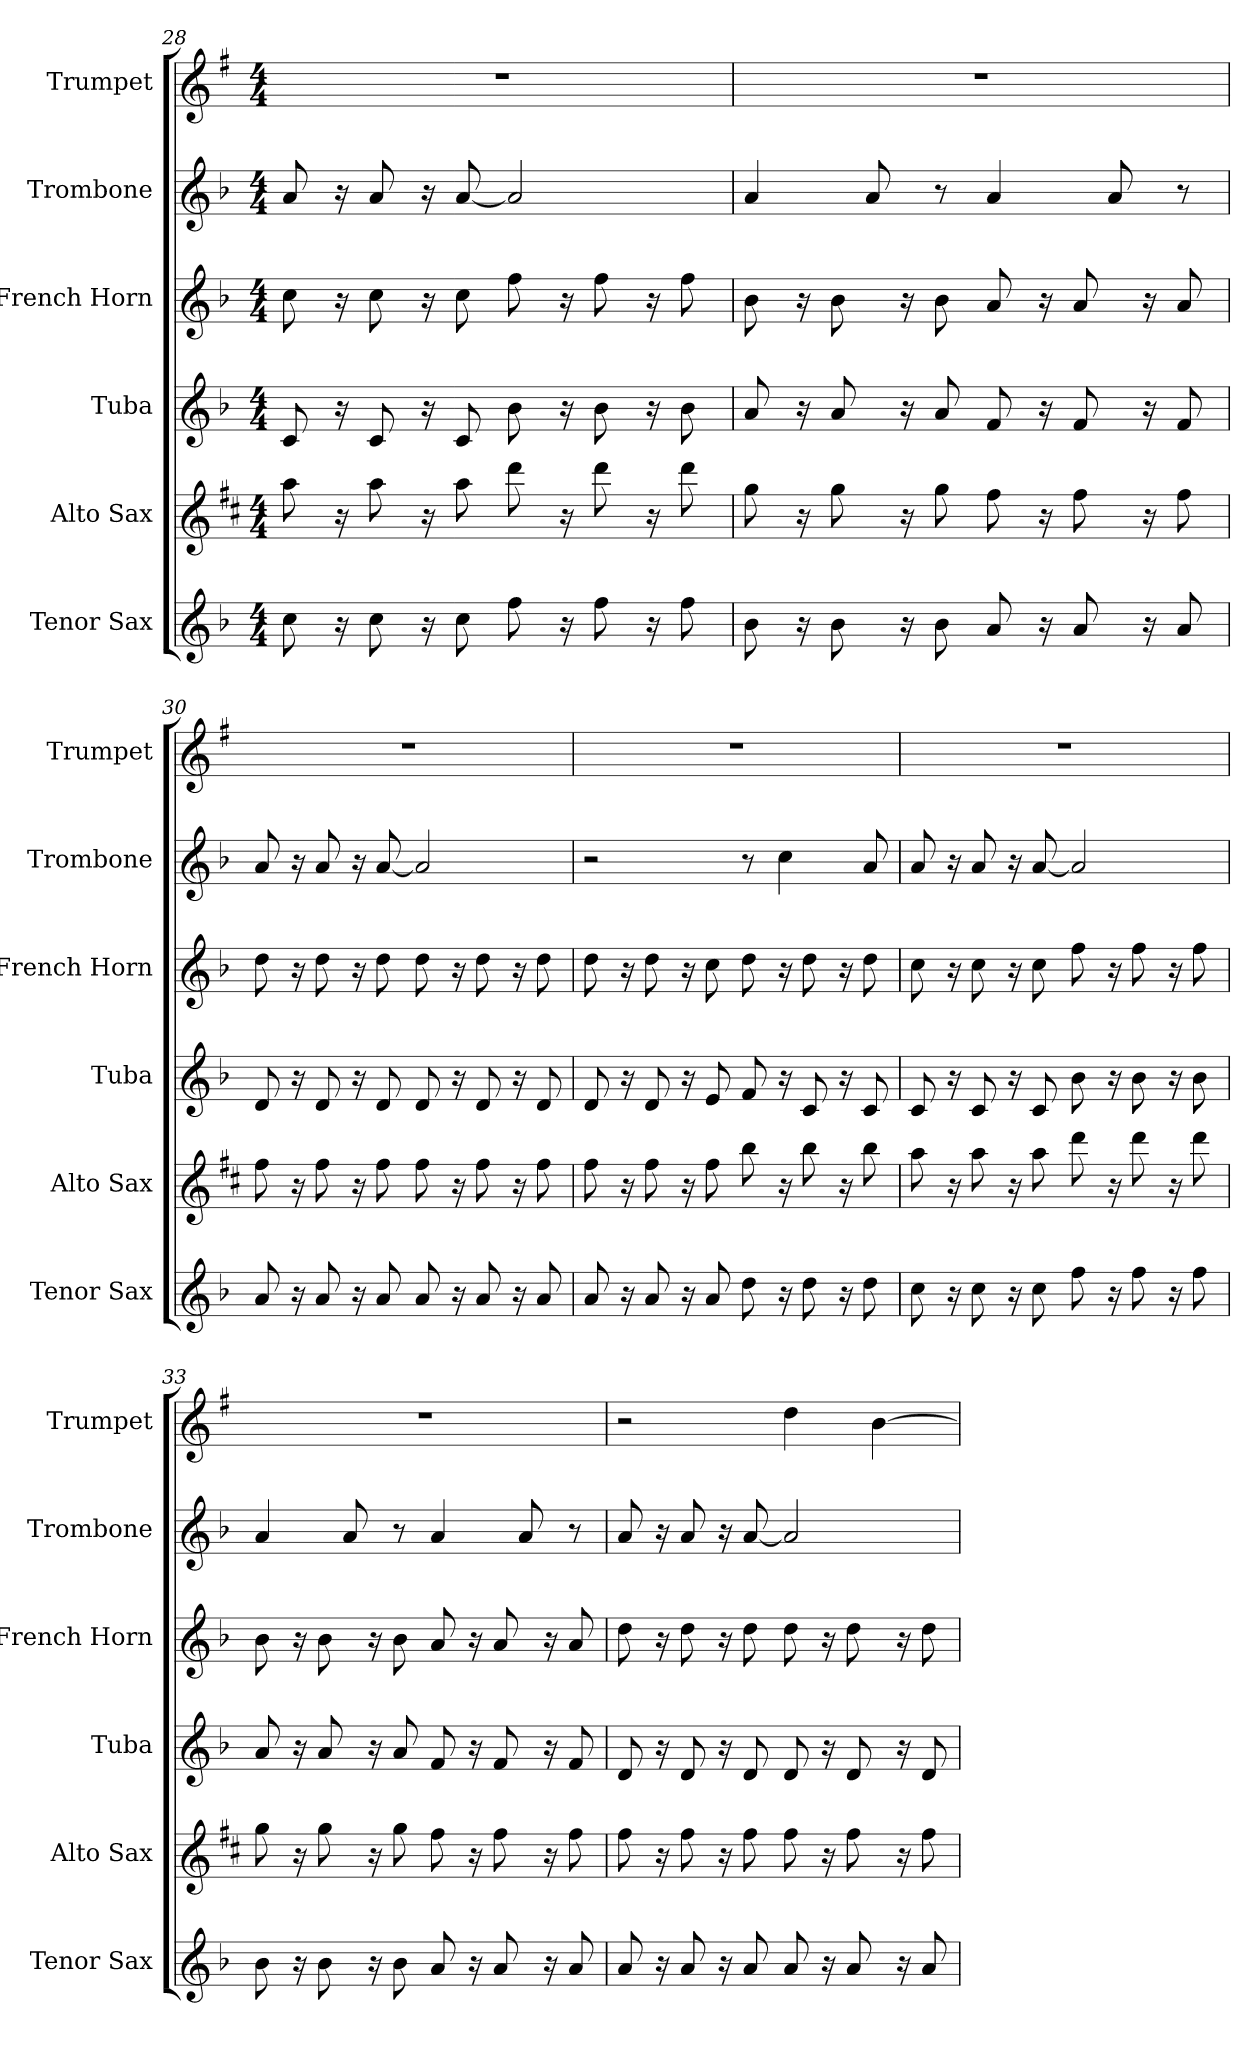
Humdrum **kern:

**kern	**kern	**kern	**kern	**kern	**kern
*part6	*part5	*part4	*part3	*part2	*part1
*staff6	*staff5	*staff4	*staff3	*staff2	*staff1
*I"Tenor Sax	*I"Alto Sax	*I"Tuba	*I"French Horn	*I"Trombone	*I"Trumpet
*I'Tenor Sax	*I'Alto Sax	*I'Tuba	*I'French Horn	*I'Trombone	*I'Trumpet
*clefG2	*clefG2	*clefG2	*clefG2	*clefG2	*clefG2
*ITrd8c14	*ITrd5c9	*ITrd15c26	*ITrd8c14	*ITrd8c14	*ITrd1c2
*k[b-]	*k[b-]	*k[b-]	*k[b-]	*k[b-]	*k[b-]
*M4/4	*M4/4	*M4/4	*M4/4	*M4/4	*M4/4
=28	=28	=28	=28	=28	=28
8c	8cc	8CC	8c	8A	1r
16r	16r	16r	16r	16r	.
8c	8cc	8CC	8c	8A	.
16r	16r	16r	16r	16r	.
8c	8cc	8CC	8c	[8A	.
8f	8ff	8BB-	8f	2A]	.
16r	16r	16r	16r	.	.
8f	8ff	8BB-	8f	.	.
16r	16r	16r	16r	.	.
8f	8ff	8BB-	8f	.	.
=29	=29	=29	=29	=29	=29
8B-	8b-	8AA	8B-	4A	1r
16r	16r	16r	16r	.	.
8B-	8b-	8AA	8B-	.	.
.	.	.	.	8A	.
16r	16r	16r	16r	.	.
8B-	8b-	8AA	8B-	8r	.
8A	8a	8FF	8A	4A	.
16r	16r	16r	16r	.	.
8A	8a	8FF	8A	.	.
.	.	.	.	8A	.
16r	16r	16r	16r	.	.
8A	8a	8FF	8A	8r	.
=30	=30	=30	=30	=30	=30
8A	8a	8DD	8d	8A	1r
16r	16r	16r	16r	16r	.
8A	8a	8DD	8d	8A	.
16r	16r	16r	16r	16r	.
8A	8a	8DD	8d	[8A	.
8A	8a	8DD	8d	2A]	.
16r	16r	16r	16r	.	.
8A	8a	8DD	8d	.	.
16r	16r	16r	16r	.	.
8A	8a	8DD	8d	.	.
=31	=31	=31	=31	=31	=31
8A	8a	8DD	8d	2r	1r
16r	16r	16r	16r	.	.
8A	8a	8DD	8d	.	.
16r	16r	16r	16r	.	.
8A	8a	8EE	8c	.	.
8d	8dd	8FF	8d	8r	.
16r	16r	16r	16r	4c	.
8d	8dd	8CC	8d	.	.
16r	16r	16r	16r	.	.
8d	8dd	8CC	8d	8A	.
=32	=32	=32	=32	=32	=32
8c	8cc	8CC	8c	8A	1r
16r	16r	16r	16r	16r	.
8c	8cc	8CC	8c	8A	.
16r	16r	16r	16r	16r	.
8c	8cc	8CC	8c	[8A	.
8f	8ff	8BB-	8f	2A]	.
16r	16r	16r	16r	.	.
8f	8ff	8BB-	8f	.	.
16r	16r	16r	16r	.	.
8f	8ff	8BB-	8f	.	.
=33	=33	=33	=33	=33	=33
8B-	8b-	8AA	8B-	4A	1r
16r	16r	16r	16r	.	.
8B-	8b-	8AA	8B-	.	.
.	.	.	.	8A	.
16r	16r	16r	16r	.	.
8B-	8b-	8AA	8B-	8r	.
8A	8a	8FF	8A	4A	.
16r	16r	16r	16r	.	.
8A	8a	8FF	8A	.	.
.	.	.	.	8A	.
16r	16r	16r	16r	.	.
8A	8a	8FF	8A	8r	.
=34	=34	=34	=34	=34	=34
8A	8a	8DD	8d	8A	2r
16r	16r	16r	16r	16r	.
8A	8a	8DD	8d	8A	.
16r	16r	16r	16r	16r	.
8A	8a	8DD	8d	[8A	.
8A	8a	8DD	8d	2A]	4cc
16r	16r	16r	16r	.	.
8A	8a	8DD	8d	.	.
.	.	.	.	.	[4a
16r	16r	16r	16r	.	.
8A	8a	8DD	8d	.	.
=	=	=	=	=	=
*-	*-	*-	*-	*-	*-
